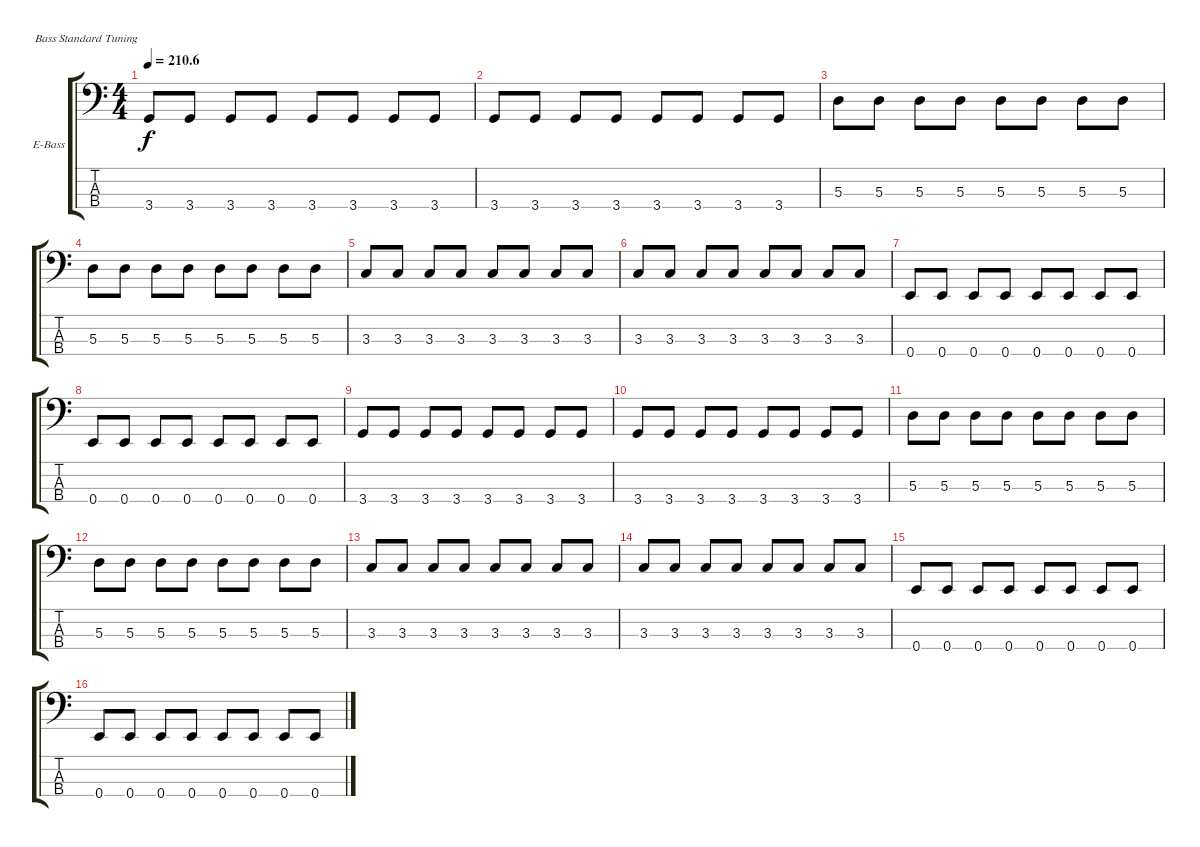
\defaultSystemsLayout 4
\bracketExtendMode groupsimilarinstruments
\firstSystemTrackNameOrientation horizontal
\otherSystemsTrackNameOrientation horizontal
\track ("Electric Bass" "E-Bass") {instrument electricbassfinger}
\staff {score tabs}
\tuning (G2 D2 A1 E1)
\ts (4 4)
\tempo
210.6
\accidentals auto
\clef f4
\ottava regular
\simile none
\ks c
3.4.8{dy f} 3.4.8 3.4.8 3.4.8 3.4.8 3.4.8 3.4.8 3.4.8 |
3.4.8 3.4.8 3.4.8 3.4.8 3.4.8 3.4.8 3.4.8 3.4.8 |
5.3.8 5.3.8 5.3.8 5.3.8 5.3.8 5.3.8 5.3.8 5.3.8 |
5.3.8 5.3.8 5.3.8 5.3.8 5.3.8 5.3.8 5.3.8 5.3.8 |
3.3.8 3.3.8 3.3.8 3.3.8 3.3.8 3.3.8 3.3.8 3.3.8 |
3.3.8 3.3.8 3.3.8 3.3.8 3.3.8 3.3.8 3.3.8 3.3.8 |
0.4.8 0.4.8 0.4.8 0.4.8 0.4.8 0.4.8 0.4.8 0.4.8 |
0.4.8 0.4.8 0.4.8 0.4.8 0.4.8 0.4.8 0.4.8 0.4.8 |
3.4.8 3.4.8 3.4.8 3.4.8 3.4.8 3.4.8 3.4.8 3.4.8 |
3.4.8 3.4.8 3.4.8 3.4.8 3.4.8 3.4.8 3.4.8 3.4.8 |
5.3.8 5.3.8 5.3.8 5.3.8 5.3.8 5.3.8 5.3.8 5.3.8 |
5.3.8 5.3.8 5.3.8 5.3.8 5.3.8 5.3.8 5.3.8 5.3.8 |
3.3.8 3.3.8 3.3.8 3.3.8 3.3.8 3.3.8 3.3.8 3.3.8 |
3.3.8 3.3.8 3.3.8 3.3.8 3.3.8 3.3.8 3.3.8 3.3.8 |
0.4.8 0.4.8 0.4.8 0.4.8 0.4.8 0.4.8 0.4.8 0.4.8 |
0.4.8 0.4.8 0.4.8 0.4.8 0.4.8 0.4.8 0.4.8 0.4.8
